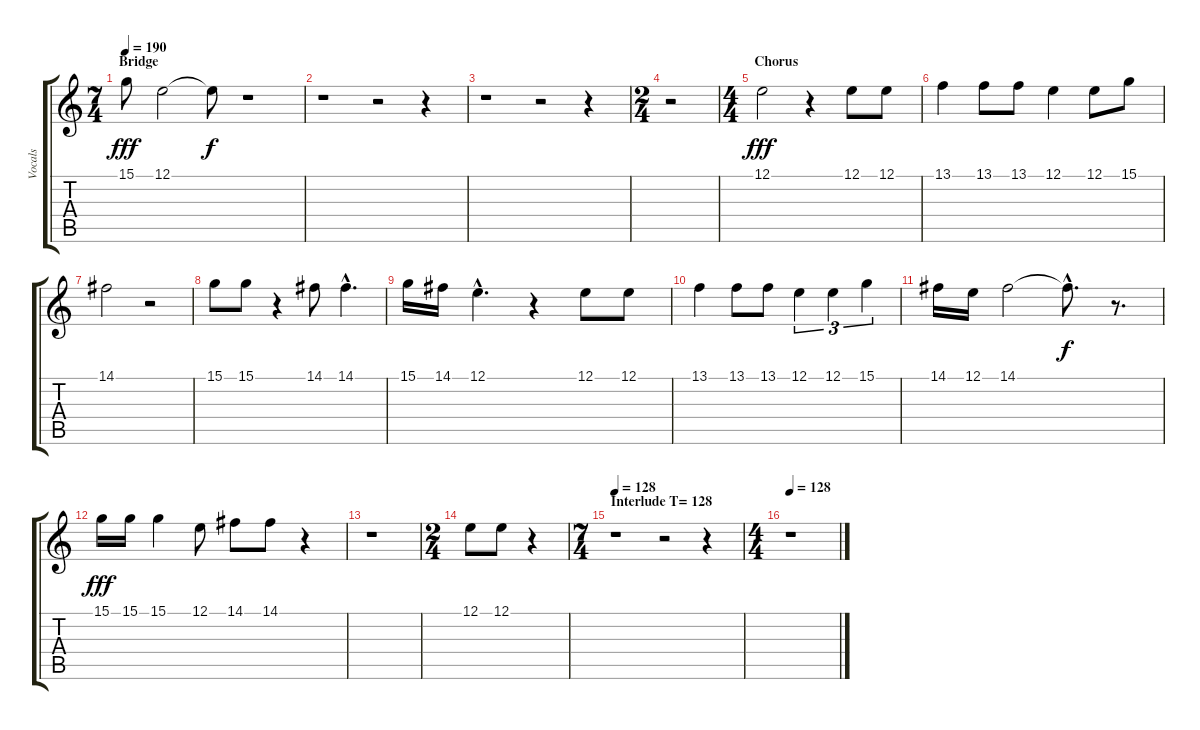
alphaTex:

\track ("Vocals" "Vocals") {instrument lead1square}
\staff {score tabs}
\tuning (E4 B3 G3 D3 A2 E2) {hide}
\ts (7 4)
\section ("" "Bridge")
\tempo 190
\clef g2
\ks c
15.1.8{dy fff} 12.1.2 12.1{t}.8{dy f} r.1 |
r.1 r.2 r.4 |
r.1 r.2 r.4 |
\ts (2 4)
r.2 |
\ts (4 4)
\section ("" "Chorus")
12.1.2{dy fff} r.4 12.1.8 12.1.8 |
13.1.4 13.1.8 13.1.8 12.1.4 12.1.8 15.1.8 |
14.1.2 r.2 |
15.1.8 15.1.8 r.4 14.1.8 14.1{hac}.4{d} |
15.1.16 14.1.16 12.1{hac}.4{d} r.4 12.1.8 12.1.8 |
13.1.4 13.1.8 13.1.8 12.1.4{tu (3 2)} 12.1.4{tu (3 2)} 15.1.4{tu (3 2)} |
14.1.16 12.1.16 14.1.2 14.1{hac t}.8{d dy f} r.8{d} |
15.1.16{dy fff} 15.1.16 15.1.4 12.1.8 14.1.8 14.1.8 r.4 |
r.1 |
\ts (2 4)
12.1.8 12.1.8 r.4 |
\ts (7 4)
\section ("" "Interlude T= 128")
\tempo 128
r.1 r.2 r.4 |
\ts (4 4)
\tempo 128
r.1
